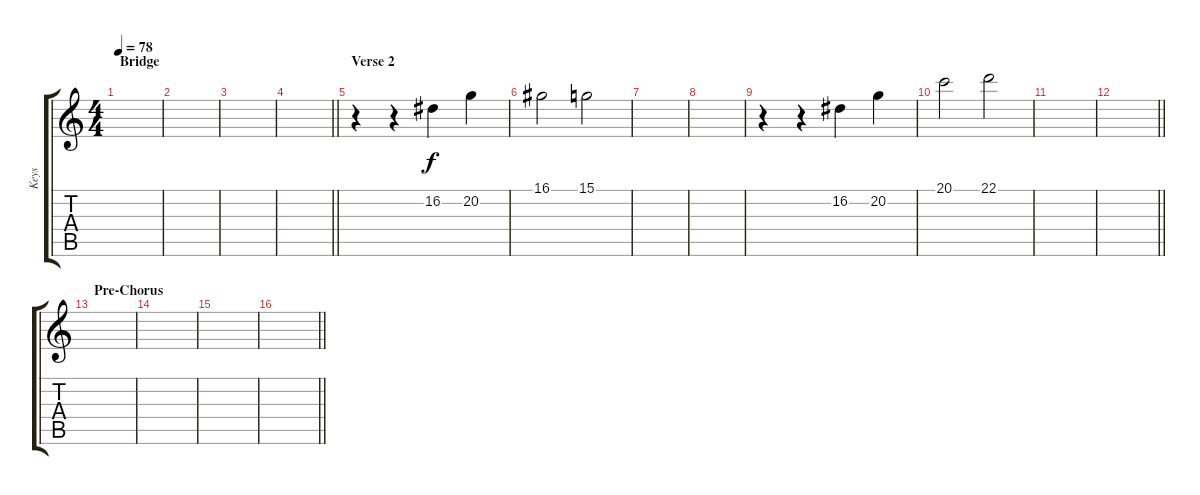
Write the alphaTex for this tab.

\track ("Keys" "Keys") {instrument electricpiano1}
\staff {score tabs}
\tuning (E4 B3 G3 D3 A2 E2) {hide}
\ts (4 4)
\section ("" "Bridge")
\tempo 78
\clef g2
\ks c
|
|
|
\barLineRight lightlight
|
\section ("" "Verse 2")
r.4 r.4 16.2.4 20.2.4 |
16.1.2 15.1.2 |
|
|
r.4 r.4 16.2.4 20.2.4 |
20.1.2 22.1.2 |
|
\barLineRight lightlight
|
\section ("" "Pre-Chorus")
|
|
|
\barLineRight lightlight
